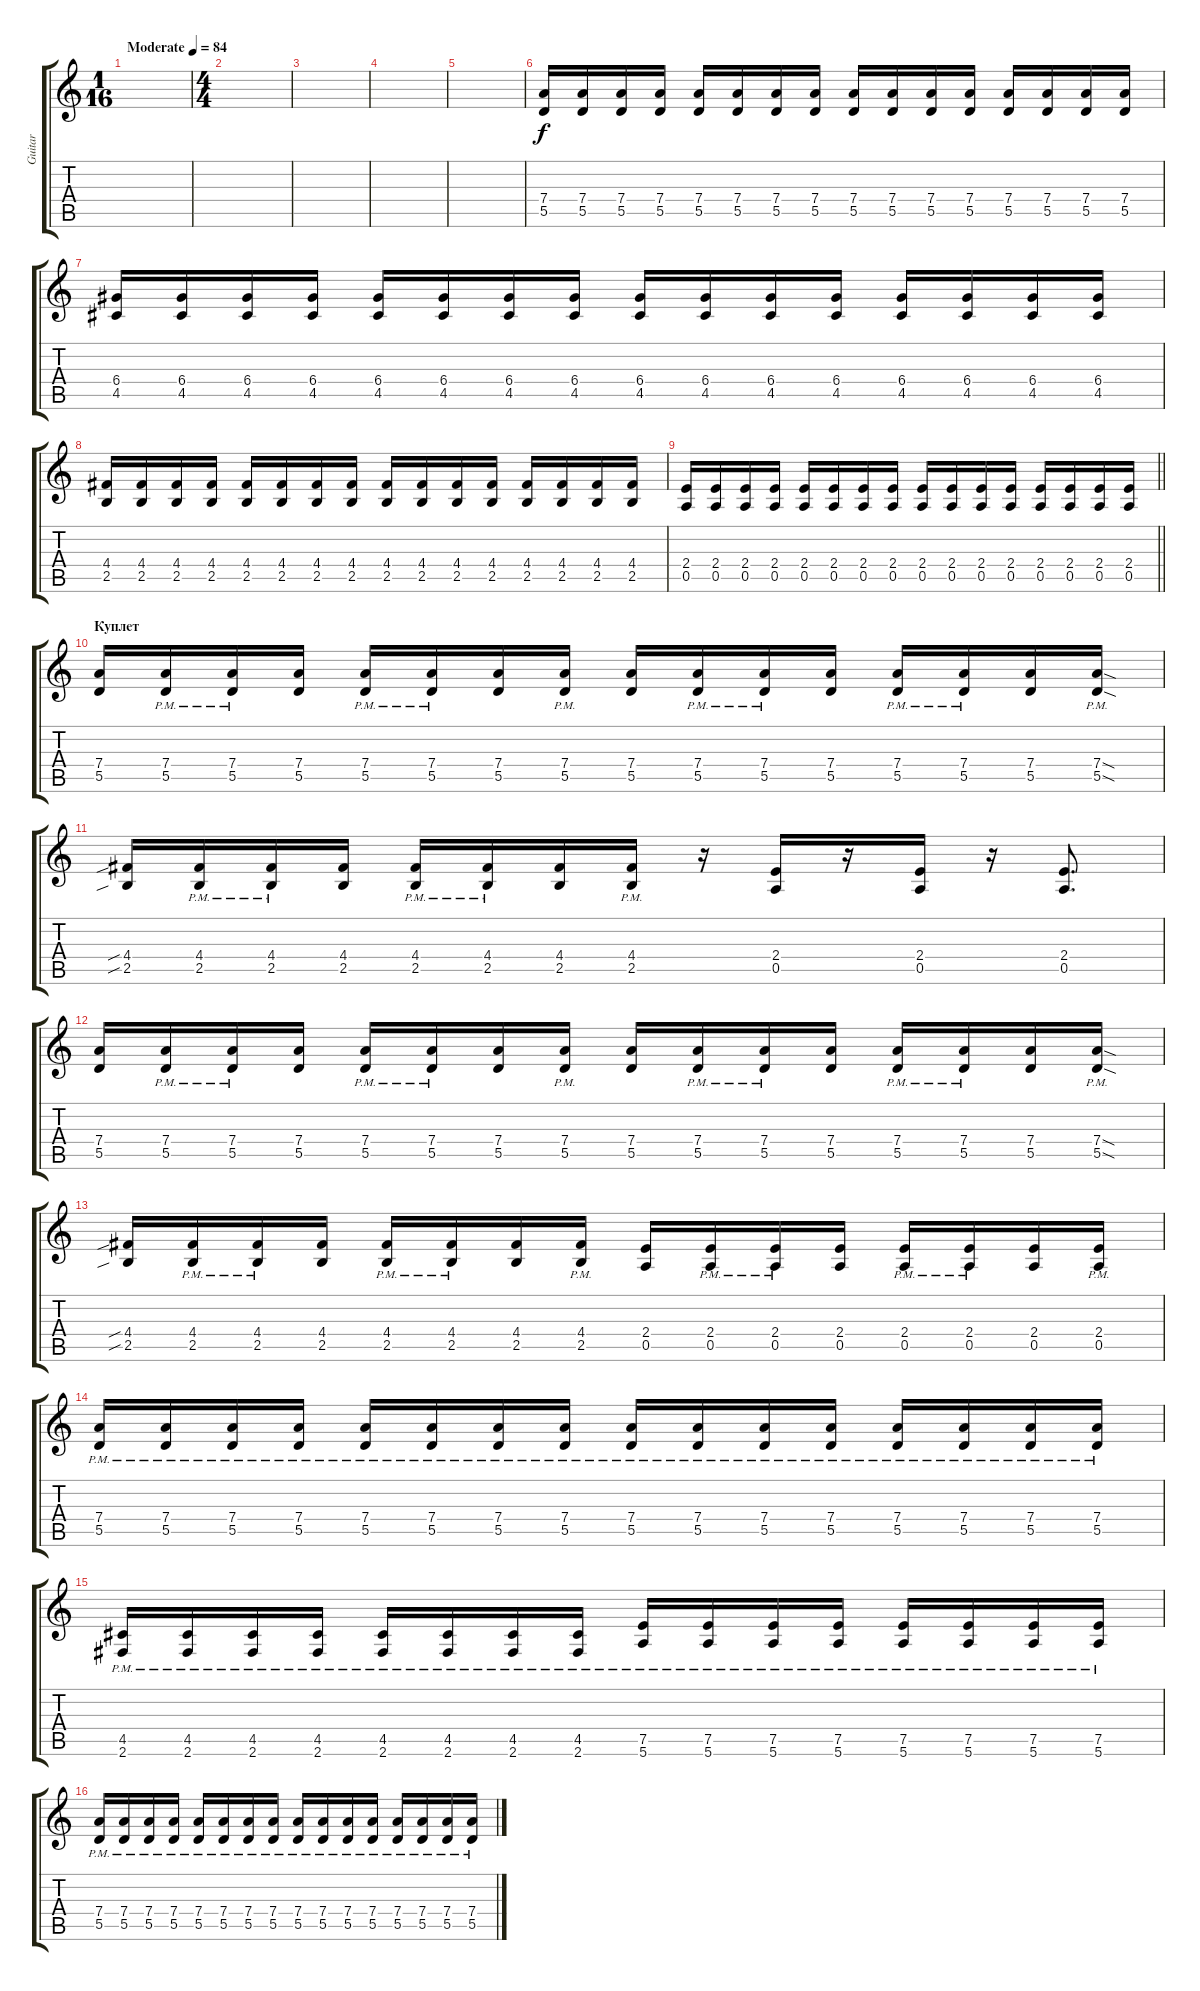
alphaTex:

\track ("Guitar" "Guitar") {instrument overdrivenguitar}
\staff {score tabs}
\tuning (E4 B3 G3 D3 A2 E2) {hide}
\ts (1 16)
\tempo (84 "Moderate")
\clef g2
\ks c
|
\ts (4 4)
|
|
|
|
(7.4 5.5).16 (7.4 5.5).16 (7.4 5.5).16 (7.4 5.5).16 (7.4 5.5).16 (7.4 5.5).16 (7.4 5.5).16 (7.4 5.5).16 (7.4 5.5).16 (7.4 5.5).16 (7.4 5.5).16 (7.4 5.5).16 (7.4 5.5).16 (7.4 5.5).16 (7.4 5.5).16 (7.4 5.5).16 |
(6.4 4.5).16 (6.4 4.5).16 (6.4 4.5).16 (6.4 4.5).16 (6.4 4.5).16 (6.4 4.5).16 (6.4 4.5).16 (6.4 4.5).16 (6.4 4.5).16 (6.4 4.5).16 (6.4 4.5).16 (6.4 4.5).16 (6.4 4.5).16 (6.4 4.5).16 (6.4 4.5).16 (6.4 4.5).16 |
(4.4 2.5).16 (4.4 2.5).16 (4.4 2.5).16 (4.4 2.5).16 (4.4 2.5).16 (4.4 2.5).16 (4.4 2.5).16 (4.4 2.5).16 (4.4 2.5).16 (4.4 2.5).16 (4.4 2.5).16 (4.4 2.5).16 (4.4 2.5).16 (4.4 2.5).16 (4.4 2.5).16 (4.4 2.5).16 |
\barLineRight lightlight
(2.4 0.5).16 (2.4 0.5).16 (2.4 0.5).16 (2.4 0.5).16 (2.4 0.5).16 (2.4 0.5).16 (2.4 0.5).16 (2.4 0.5).16 (2.4 0.5).16 (2.4 0.5).16 (2.4 0.5).16 (2.4 0.5).16 (2.4 0.5).16 (2.4 0.5).16 (2.4 0.5).16 (2.4 0.5).16 |
\section ("" "Куплет")
(7.4 5.5).16 (7.4{pm} 5.5{pm}).16 (7.4{pm} 5.5{pm}).16 (7.4 5.5).16 (7.4{pm} 5.5{pm}).16 (7.4{pm} 5.5{pm}).16 (7.4 5.5).16 (7.4{pm} 5.5{pm}).16 (7.4 5.5).16 (7.4{pm} 5.5{pm}).16 (7.4{pm} 5.5{pm}).16 (7.4 5.5).16 (7.4{pm} 5.5{pm}).16 (7.4{pm} 5.5{pm}).16 (7.4 5.5).16 (7.4{sod pm} 5.5{sod pm}).16 |
(4.4{sib} 2.5{sib}).16 (4.4{pm} 2.5{pm}).16 (4.4{pm} 2.5{pm}).16 (4.4 2.5).16 (4.4{pm} 2.5{pm}).16 (4.4{pm} 2.5{pm}).16 (4.4 2.5).16 (4.4{pm} 2.5{pm}).16 r.16 (2.4 0.5).16 r.16 (2.4 0.5).16 r.16 (2.4 0.5).8{d} |
(7.4 5.5).16 (7.4{pm} 5.5{pm}).16 (7.4{pm} 5.5{pm}).16 (7.4 5.5).16 (7.4{pm} 5.5{pm}).16 (7.4{pm} 5.5{pm}).16 (7.4 5.5).16 (7.4{pm} 5.5{pm}).16 (7.4 5.5).16 (7.4{pm} 5.5{pm}).16 (7.4{pm} 5.5{pm}).16 (7.4 5.5).16 (7.4{pm} 5.5{pm}).16 (7.4{pm} 5.5{pm}).16 (7.4 5.5).16 (7.4{sod pm} 5.5{sod pm}).16 |
(4.4{sib} 2.5{sib}).16 (4.4{pm} 2.5{pm}).16 (4.4{pm} 2.5{pm}).16 (4.4 2.5).16 (4.4{pm} 2.5{pm}).16 (4.4{pm} 2.5{pm}).16 (4.4 2.5).16 (4.4{pm} 2.5{pm}).16 (2.4 0.5).16 (2.4{pm} 0.5{pm}).16 (2.4{pm} 0.5{pm}).16 (2.4 0.5).16 (2.4{pm} 0.5{pm}).16 (2.4{pm} 0.5{pm}).16 (2.4 0.5).16 (2.4{pm} 0.5{pm}).16 |
(7.4{pm} 5.5{pm}).16 (7.4{pm} 5.5{pm}).16 (7.4{pm} 5.5{pm}).16 (7.4{pm} 5.5{pm}).16 (7.4{pm} 5.5{pm}).16 (7.4{pm} 5.5{pm}).16 (7.4{pm} 5.5{pm}).16 (7.4{pm} 5.5{pm}).16 (7.4{pm} 5.5{pm}).16 (7.4{pm} 5.5{pm}).16 (7.4{pm} 5.5{pm}).16 (7.4{pm} 5.5{pm}).16 (7.4{pm} 5.5{pm}).16 (7.4{pm} 5.5{pm}).16 (7.4{pm} 5.5{pm}).16 (7.4{pm} 5.5{pm}).16 |
(4.5{pm} 2.6{pm}).16 (4.5{pm} 2.6{pm}).16 (4.5{pm} 2.6{pm}).16 (4.5{pm} 2.6{pm}).16 (4.5{pm} 2.6{pm}).16 (4.5{pm} 2.6{pm}).16 (4.5{pm} 2.6{pm}).16 (4.5{pm} 2.6{pm}).16 (7.5{pm} 5.6{pm}).16 (7.5{pm} 5.6{pm}).16 (7.5{pm} 5.6{pm}).16 (7.5{pm} 5.6{pm}).16 (7.5{pm} 5.6{pm}).16 (7.5{pm} 5.6{pm}).16 (7.5{pm} 5.6{pm}).16 (7.5{pm} 5.6{pm}).16 |
(7.4{pm} 5.5{pm}).16 (7.4{pm} 5.5{pm}).16 (7.4{pm} 5.5{pm}).16 (7.4{pm} 5.5{pm}).16 (7.4{pm} 5.5{pm}).16 (7.4{pm} 5.5{pm}).16 (7.4{pm} 5.5{pm}).16 (7.4{pm} 5.5{pm}).16 (7.4{pm} 5.5{pm}).16 (7.4{pm} 5.5{pm}).16 (7.4{pm} 5.5{pm}).16 (7.4{pm} 5.5{pm}).16 (7.4{pm} 5.5{pm}).16 (7.4{pm} 5.5{pm}).16 (7.4{pm} 5.5{pm}).16 (7.4{pm} 5.5{pm}).16
